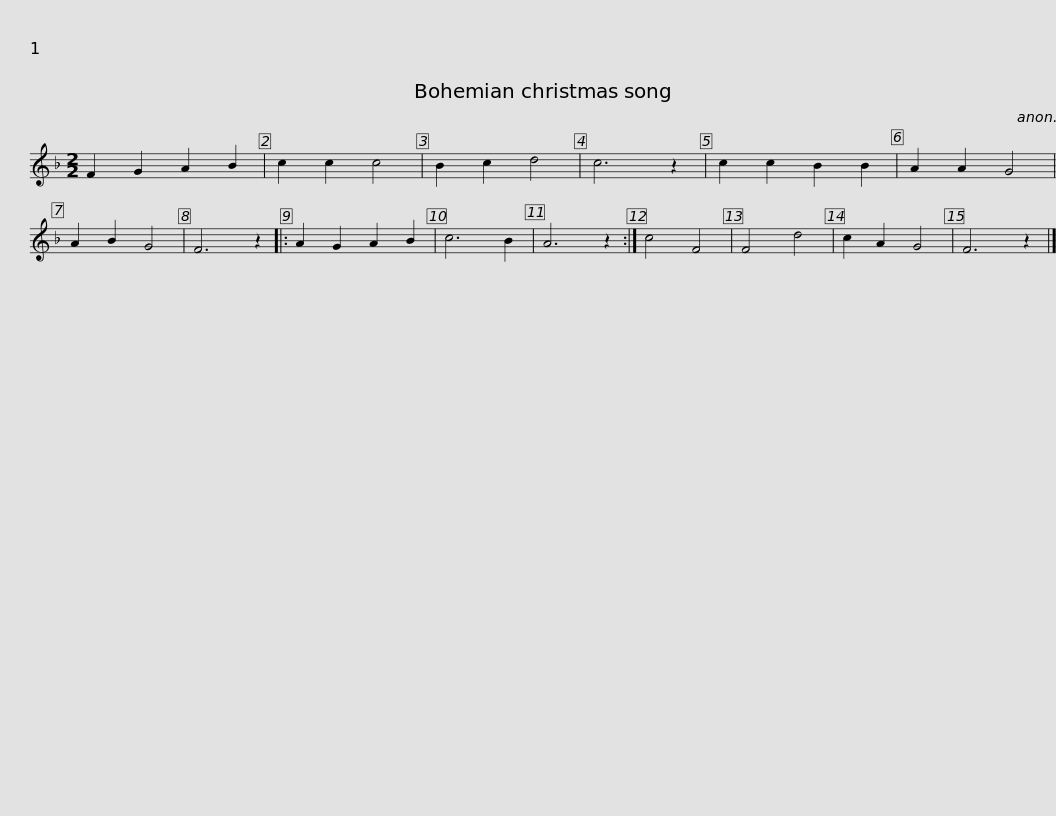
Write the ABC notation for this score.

X:1
L:1/8
M:2/2
I:linebreak $
K:F
V:1 treble
V:1
 F2 G2 A2 B2 | c2 c2 c4 | B2 c2 d4 | c6 z2 | c2 c2 B2 B2 | %5
 A2 A2 G4 | A2 B2 G4 | F6 z2 |: A2 G2 A2 B2 | c6 B2 | %10
 A6 z2 :| c4 F4 |$ F4 d4 | c2 A2 G4 | F6 z2 |] %15
